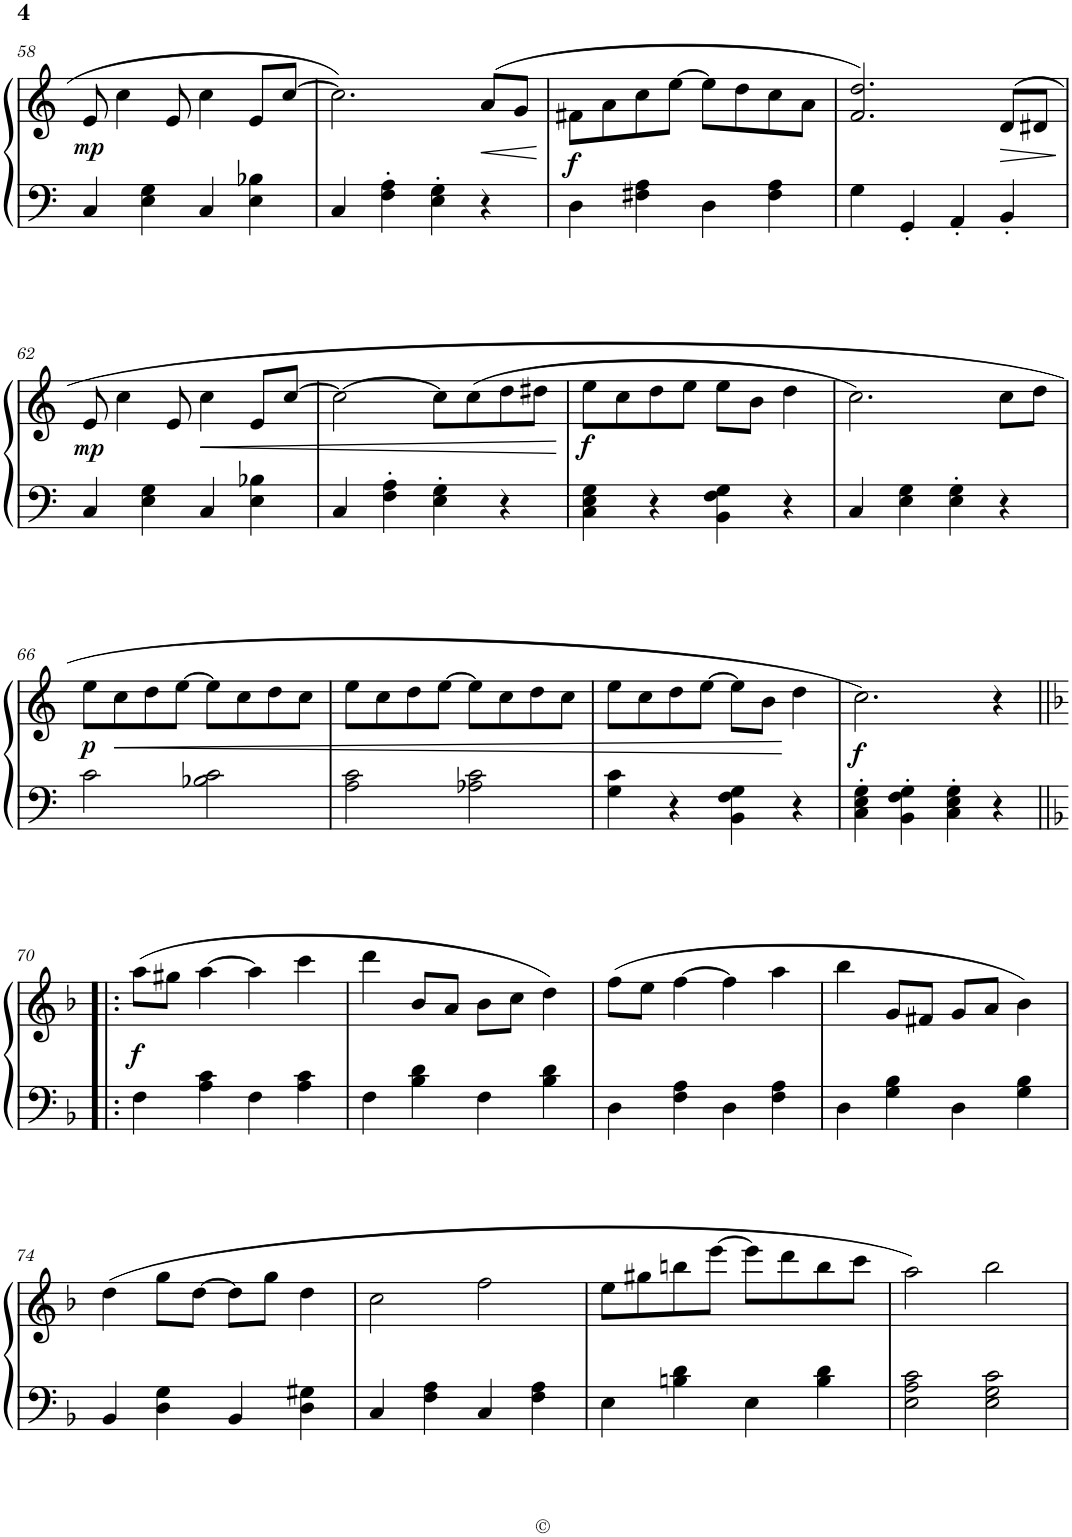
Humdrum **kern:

**kern	**kern	**dynam
*part1	*part1	*part1
*staff2	*staff1	*staff1/2
*I"Piano	*	*
!!LO:PB:g=z
*clefF4	*clefG2	*
*k[]	*k[]	*
*M4/4	*M4/4	*
=58	=58	=58
!	!	!LO:DY:b
4C/	8e/	mp
.	4cc\	.
4E\ 4G\	.	.
.	8e/	.
4C/	4cc\	.
4E\ 4B-X\	8e/L	.
.	[8cc/J	.
=59	=59	=59
4C/	2.cc\]	.
4F\' 4A\'	.	.
4E\' 4G\'	.	.
!	!	!LO:HP:b
4r	(>8a/L	<
.	8g/J	.
.	.	[
=60	=60	=60
!	!	!LO:DY:a=2
4D\	8f#X\L	f
.	8a\	.
4F#X\ 4A\	8cc\	.
.	[8ee\J	.
4D\	8ee\L]	.
.	8dd\	.
4F#\ 4A\	8cc\	.
.	8a\J	.
=61	=61	=61
4G\	2.f/ 2.dd/)	.
4GG'/	.	.
4AA'/	.	.
!	!	!LO:HP:b
4BB'/	(>8d/L	>
.	8d#X/J	.
.	.	]
!!LO:LB:g=z
=62	=62	=62
!	!	!LO:DY:b
4C/	8e/	mp
.	4cc\	.
4E\ 4G\	.	.
.	8e/	.
!	!	!LO:HP:b
4C/	4cc\	<
4E\ 4B-X\	8e/L	.
.	[8cc/J	.
=63	=63	=63
4C/	2cc\_	.
4F\' 4A\'	.	.
4E\' 4G\'	8cc\L]	.
.	(>8cc\	.
4r	8dd\	.
.	8dd#X\J	.
.	.	[
=64	=64	=64
!	!	!LO:DY:b
4C\ 4E\ 4G\	8ee\L	f
.	8cc\	.
4r	8dd\	.
.	8ee\J	.
4BB\ 4F\ 4G\	8ee\L	.
.	8b\J	.
4r	4dd\	.
=65	=65	=65
4C/	2.cc\)	.
4E\ 4G\	.	.
4E\' 4G\'	.	.
4r	8cc\L	.
.	8dd\J	.
!!LO:LB:g=z
=66	=66	=66
!	!	!LO:DY:b
2c\	8ee\L	p
!	!	!LO:HP:b
.	8cc\	<
.	8dd\	.
.	[8ee\J	.
2B-X\ 2c\	8ee\L]	.
.	8cc\	.
.	8dd\	.
.	8cc\J	.
=67	=67	=67
2A\ 2c\	8ee\L	.
.	8cc\	.
.	8dd\	.
.	[8ee\J	.
2A-X\ 2c\	8ee\L]	.
.	8cc\	.
.	8dd\	.
.	8cc\J	.
=68	=68	=68
4G\ 4c\	8ee\L	.
.	8cc\	.
4r	8dd\	.
.	[8ee\J	.
4BB\ 4F\ 4G\	8ee\L]	.
.	8b\J	.
4r	4dd\	[
=69	=69	=69
!	!	!LO:DY:b
4C\' 4E\' 4G\'	2.cc\)	f
4BB\' 4F\' 4G\'	.	.
4C\' 4E\' 4G\'	.	.
4r	4r	.
!!LO:LB:g=z
=70!|:	=70!|:	=70!|:
*k[b-]	*k[b-]	*
*F:	*F:	*
!	!	!LO:DY:b
4F\	(>8aa\L	f
.	8gg#X\J	.
4A\ 4c\	[4aa\	.
4F\	4aa\]	.
4A\ 4c\	4ccc\	.
=71	=71	=71
4F\	4ddd\	.
4B-\ 4d\	8b-/L	.
.	8a/J	.
4F\	8b-\L	.
.	8cc\J	.
4B-\ 4d\	4dd\)	.
=72	=72	=72
4D\	(>8ff\L	.
.	8ee\J	.
4F\ 4A\	[4ff\	.
4D\	4ff\]	.
4F\ 4A\	4aa\	.
=73	=73	=73
4D\	4bb-\	.
4G\ 4B-\	8g/L	.
.	8f#X/J	.
4D\	8g/L	.
.	8a/J	.
4G\ 4B-\	4b-\)	.
!!LO:LB:g=z
=74	=74	=74
4BB-/	(>4dd\	.
4D\ 4G\	8gg\L	.
.	[8dd\J	.
4BB-/	8dd\L]	.
.	8gg\J	.
4D\ 4G#X\	4dd\	.
=75	=75	=75
4C/	2cc\	.
4F\ 4A\	.	.
4C/	2ff\	.
4F\ 4A\	.	.
=76	=76	=76
4E\	8ee\L	.
.	8gg#X\	.
4Bn\ 4d\	8bbn\	.
.	[8eee\J	.
4E\	8eee\L]	.
.	8ddd\	.
4B\ 4d\	8bb\	.
.	8ccc\J	.
=77	=77	=77
2E\ 2A\ 2c\	2aa\)	.
2E\ 2G\ 2c\	2bb-\	.
=	=	=
*-	*-	*-
